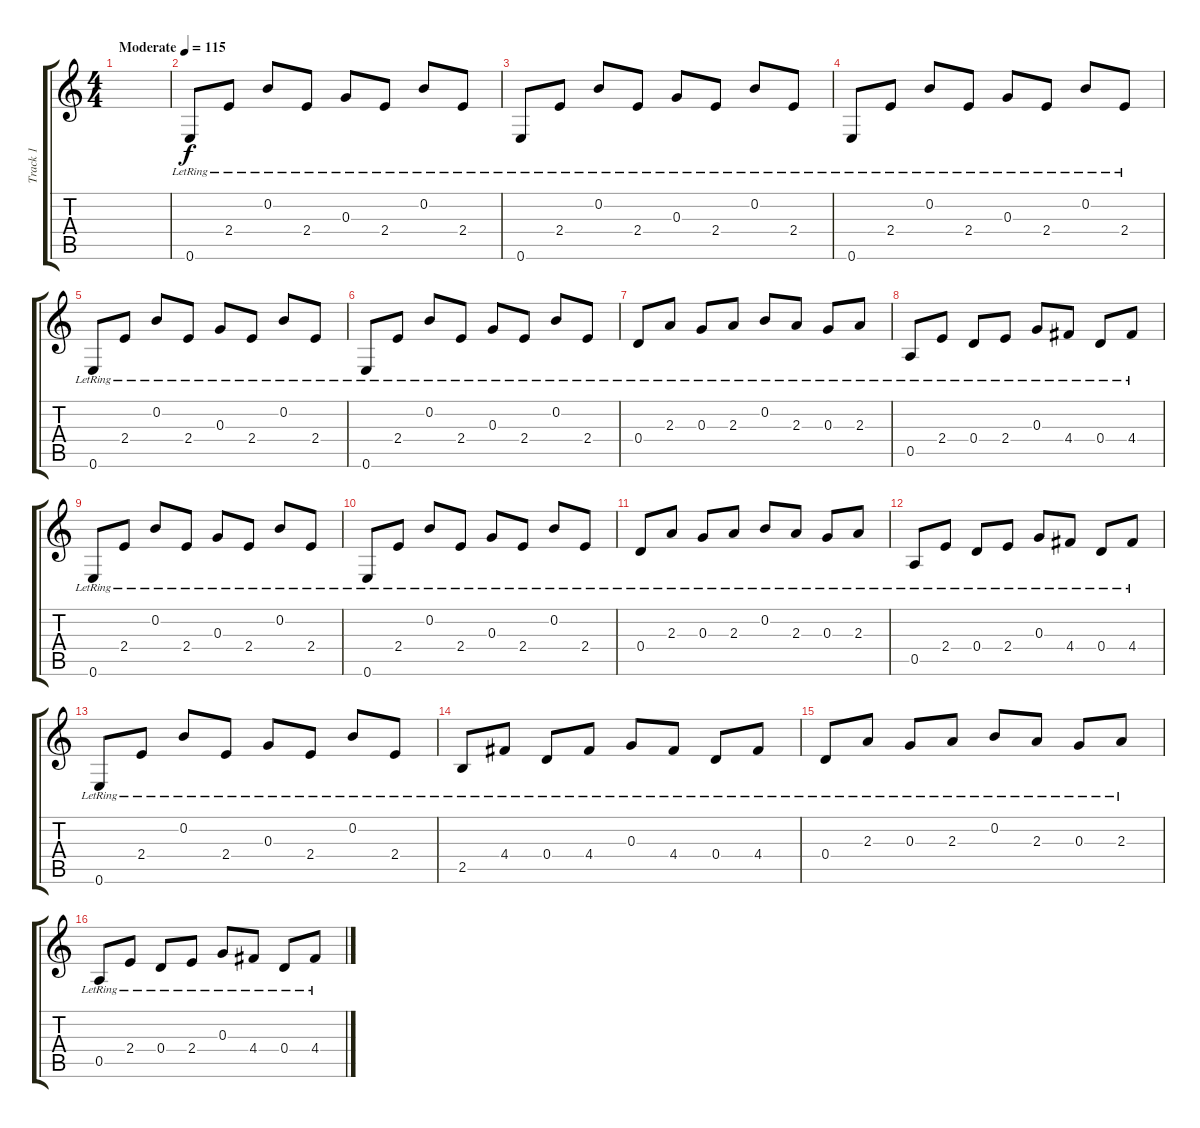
\track ("Track 1" "Track 1") {instrument acousticguitarsteel}
\staff {score tabs}
\tuning (E4 B3 G3 D3 A2 E2) {hide}
\ts (4 4)
\tempo (115 "Moderate")
\clef g2
\ks c
|
0.6{lr}.8 2.4{lr}.8 0.2{lr}.8 2.4{lr}.8 0.3{lr}.8 2.4{lr}.8 0.2{lr}.8 2.4{lr}.8 |
0.6{lr}.8 2.4{lr}.8 0.2{lr}.8 2.4{lr}.8 0.3{lr}.8 2.4{lr}.8 0.2{lr}.8 2.4{lr}.8 |
0.6{lr}.8 2.4{lr}.8 0.2{lr}.8 2.4{lr}.8 0.3{lr}.8 2.4{lr}.8 0.2{lr}.8 2.4{lr}.8 |
0.6{lr}.8 2.4{lr}.8 0.2{lr}.8 2.4{lr}.8 0.3{lr}.8 2.4{lr}.8 0.2{lr}.8 2.4{lr}.8 |
0.6{lr}.8 2.4{lr}.8 0.2{lr}.8 2.4{lr}.8 0.3{lr}.8 2.4{lr}.8 0.2{lr}.8 2.4{lr}.8 |
0.4{lr}.8 2.3{lr}.8 0.3{lr}.8 2.3{lr}.8 0.2{lr}.8 2.3{lr}.8 0.3{lr}.8 2.3{lr}.8 |
0.5{lr}.8 2.4{lr}.8 0.4{lr}.8 2.4{lr}.8 0.3{lr}.8 4.4{lr}.8 0.4{lr}.8 4.4{lr}.8 |
0.6{lr}.8 2.4{lr}.8 0.2{lr}.8 2.4{lr}.8 0.3{lr}.8 2.4{lr}.8 0.2{lr}.8 2.4{lr}.8 |
0.6{lr}.8 2.4{lr}.8 0.2{lr}.8 2.4{lr}.8 0.3{lr}.8 2.4{lr}.8 0.2{lr}.8 2.4{lr}.8 |
0.4{lr}.8 2.3{lr}.8 0.3{lr}.8 2.3{lr}.8 0.2{lr}.8 2.3{lr}.8 0.3{lr}.8 2.3{lr}.8 |
0.5{lr}.8 2.4{lr}.8 0.4{lr}.8 2.4{lr}.8 0.3{lr}.8 4.4{lr}.8 0.4{lr}.8 4.4{lr}.8 |
0.6{lr}.8 2.4{lr}.8 0.2{lr}.8 2.4{lr}.8 0.3{lr}.8 2.4{lr}.8 0.2{lr}.8 2.4{lr}.8 |
2.5{lr}.8 4.4{lr}.8 0.4{lr}.8 4.4{lr}.8 0.3{lr}.8 4.4{lr}.8 0.4{lr}.8 4.4{lr}.8 |
0.4{lr}.8 2.3{lr}.8 0.3{lr}.8 2.3{lr}.8 0.2{lr}.8 2.3{lr}.8 0.3{lr}.8 2.3{lr}.8 |
0.5{lr}.8 2.4{lr}.8 0.4{lr}.8 2.4{lr}.8 0.3{lr}.8 4.4{lr}.8 0.4{lr}.8 4.4{lr}.8
